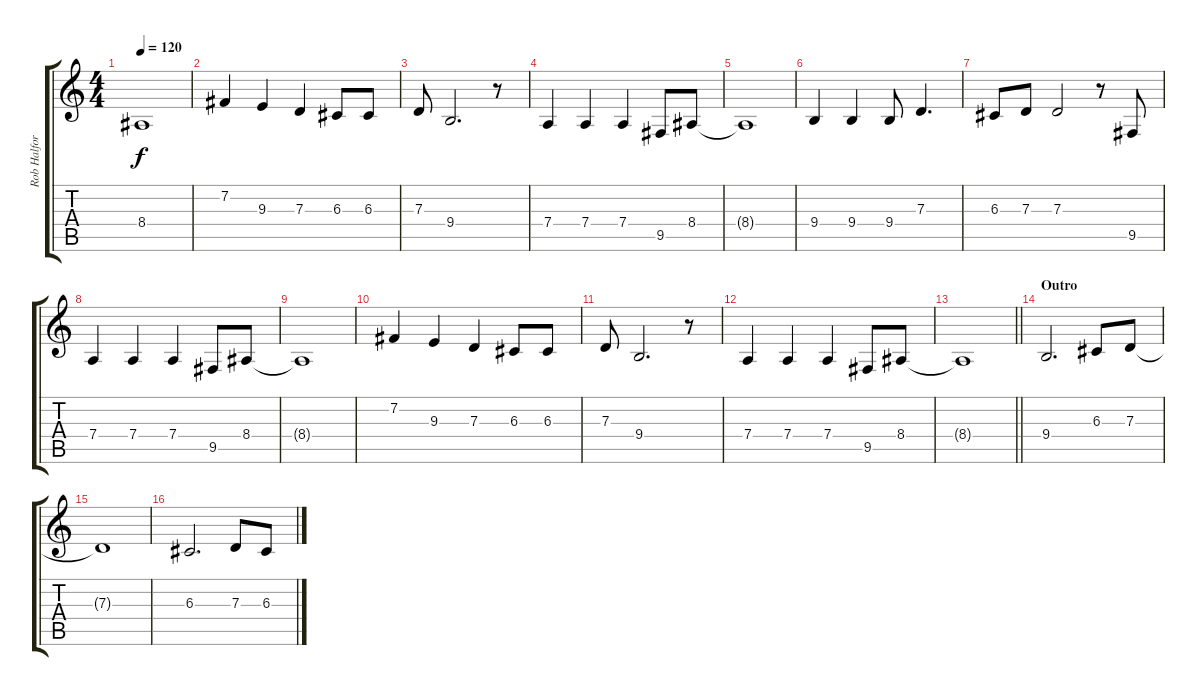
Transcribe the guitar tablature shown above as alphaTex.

\track ("Rob Halford" "Rob Halfor") {instrument violin}
\staff {score tabs}
\tuning (E4 B3 G3 D3 A2 E2) {hide}
\ts (4 4)
\tempo 120
\clef g2
\ks c
8.4{t}.1{dy f} |
7.2.4 9.3.4 7.3.4 6.3.8 6.3.8 |
7.3.8 9.4.2{d} r.8 |
7.4.4 7.4.4 7.4.4 9.5.8 8.4.8 |
8.4{t}.1 |
9.4.4 9.4.4 9.4.8 7.3.4{d} |
6.3.8 7.3.8 7.3.2 r.8 9.5.8 |
7.4.4 7.4.4 7.4.4 9.5.8 8.4.8 |
8.4{t}.1 |
7.2.4 9.3.4 7.3.4 6.3.8 6.3.8 |
7.3.8 9.4.2{d} r.8 |
7.4.4 7.4.4 7.4.4 9.5.8 8.4.8 |
\barLineRight lightlight
8.4{t}.1 |
\section ("" "Outro")
9.4.2{d} 6.3.8 7.3.8 |
7.3{t}.1 |
6.3.2{d} 7.3.8 6.3.8
